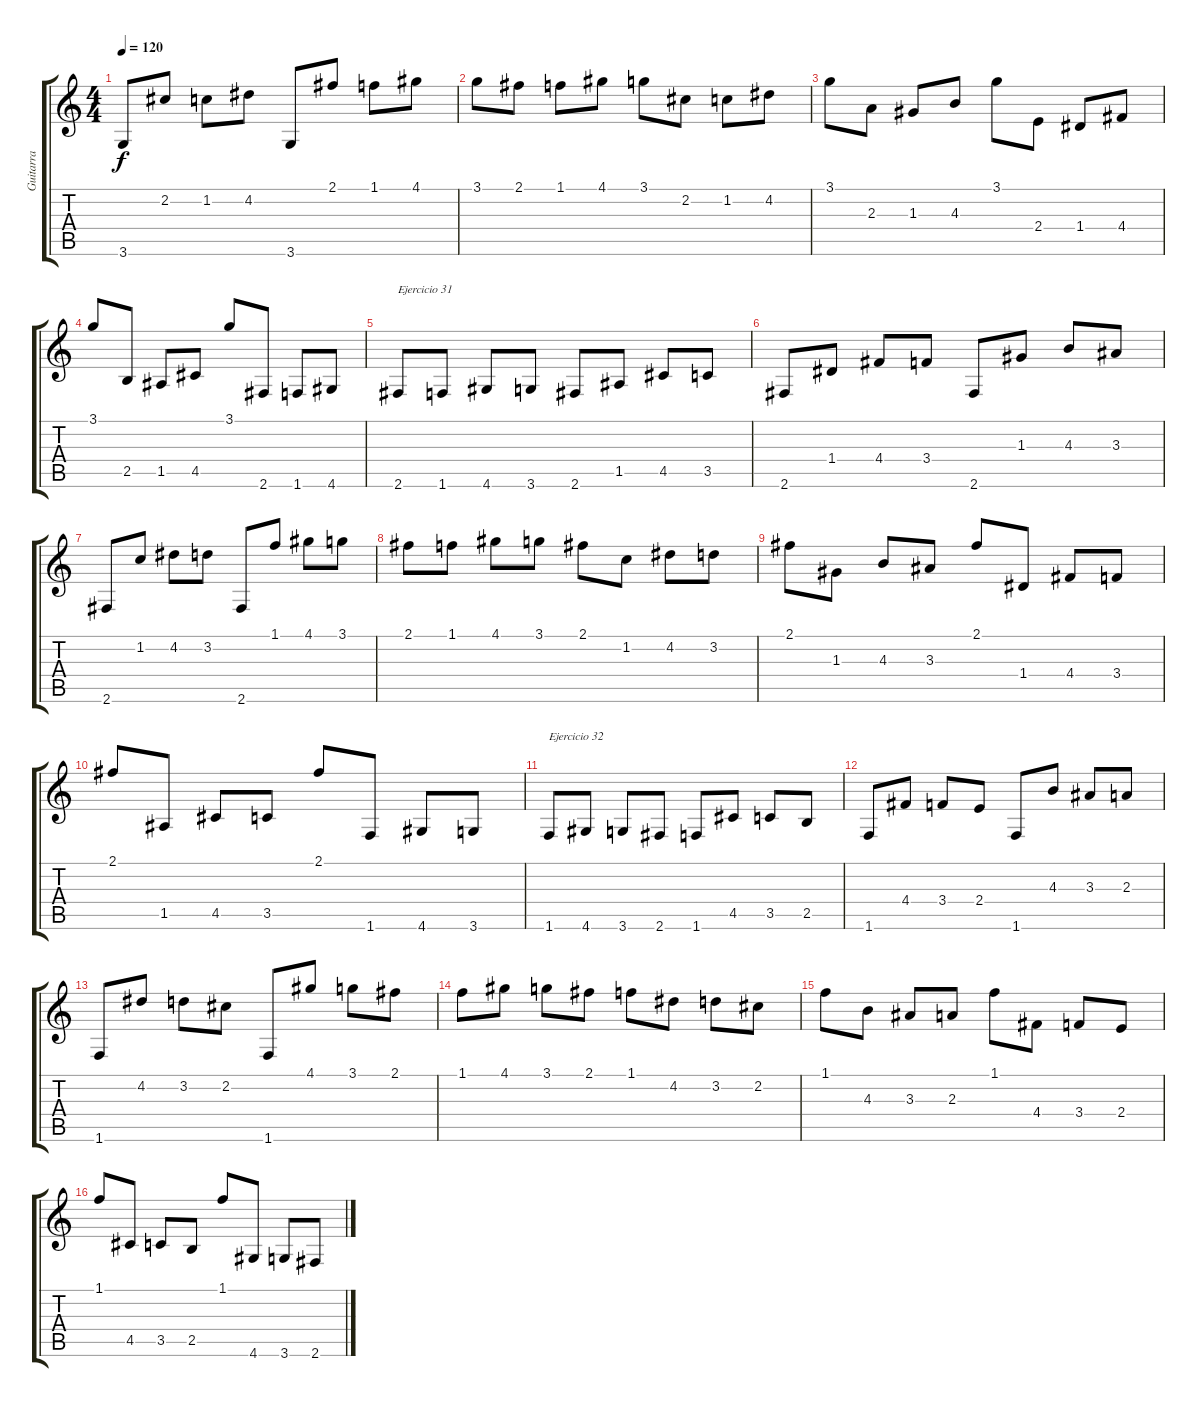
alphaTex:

\track ("Guitarra " "Guitarra ") {instrument acousticguitarnylon}
\staff {score tabs}
\tuning (E4 B3 G3 D3 A2 E2) {hide}
\ts (4 4)
\tempo 120
\clef g2
\ks c
3.6.8{dy f} 2.2.8 1.2.8 4.2.8 3.6.8 2.1.8 1.1.8 4.1.8 |
3.1.8 2.1.8 1.1.8 4.1.8 3.1.8 2.2.8 1.2.8 4.2.8 |
3.1.8 2.3.8 1.3.8 4.3.8 3.1.8 2.4.8 1.4.8 4.4.8 |
3.1.8 2.5.8 1.5.8 4.5.8 3.1.8 2.6.8 1.6.8 4.6.8 |
2.6.8{txt "Ejercicio 31"} 1.6.8 4.6.8 3.6.8 2.6.8 1.5.8 4.5.8 3.5.8 |
2.6.8 1.4.8 4.4.8 3.4.8 2.6.8 1.3.8 4.3.8 3.3.8 |
2.6.8 1.2.8 4.2.8 3.2.8 2.6.8 1.1.8 4.1.8 3.1.8 |
2.1.8 1.1.8 4.1.8 3.1.8 2.1.8 1.2.8 4.2.8 3.2.8 |
2.1.8 1.3.8 4.3.8 3.3.8 2.1.8 1.4.8 4.4.8 3.4.8 |
2.1.8 1.5.8 4.5.8 3.5.8 2.1.8 1.6.8 4.6.8 3.6.8 |
1.6.8{txt "Ejercicio 32"} 4.6.8 3.6.8 2.6.8 1.6.8 4.5.8 3.5.8 2.5.8 |
1.6.8 4.4.8 3.4.8 2.4.8 1.6.8 4.3.8 3.3.8 2.3.8 |
1.6.8 4.2.8 3.2.8 2.2.8 1.6.8 4.1.8 3.1.8 2.1.8 |
1.1.8 4.1.8 3.1.8 2.1.8 1.1.8 4.2.8 3.2.8 2.2.8 |
1.1.8 4.3.8 3.3.8 2.3.8 1.1.8 4.4.8 3.4.8 2.4.8 |
1.1.8 4.5.8 3.5.8 2.5.8 1.1.8 4.6.8 3.6.8 2.6.8
